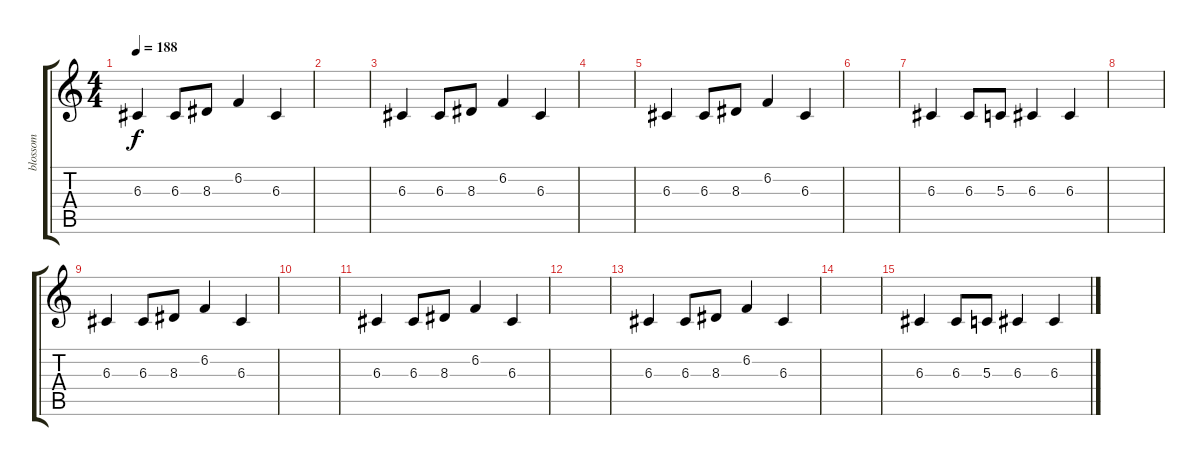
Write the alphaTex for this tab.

\track ("blossom" "blossom") {instrument lead6voice}
\staff {score tabs}
\tuning (E4 B3 G3 D3 A2 E2) {hide}
\ts (4 4)
\tempo 188
\clef g2
\ks c
6.3.4{dy f} 6.3.8 8.3.8 6.2.4 6.3.4 |
|
6.3.4 6.3.8 8.3.8 6.2.4 6.3.4 |
|
6.3.4 6.3.8 8.3.8 6.2.4 6.3.4 |
|
6.3.4 6.3.8 5.3.8 6.3.4 6.3.4 |
|
6.3.4 6.3.8 8.3.8 6.2.4 6.3.4 |
|
6.3.4 6.3.8 8.3.8 6.2.4 6.3.4 |
|
6.3.4 6.3.8 8.3.8 6.2.4 6.3.4 |
|
6.3.4 6.3.8 5.3.8 6.3.4 6.3.4
